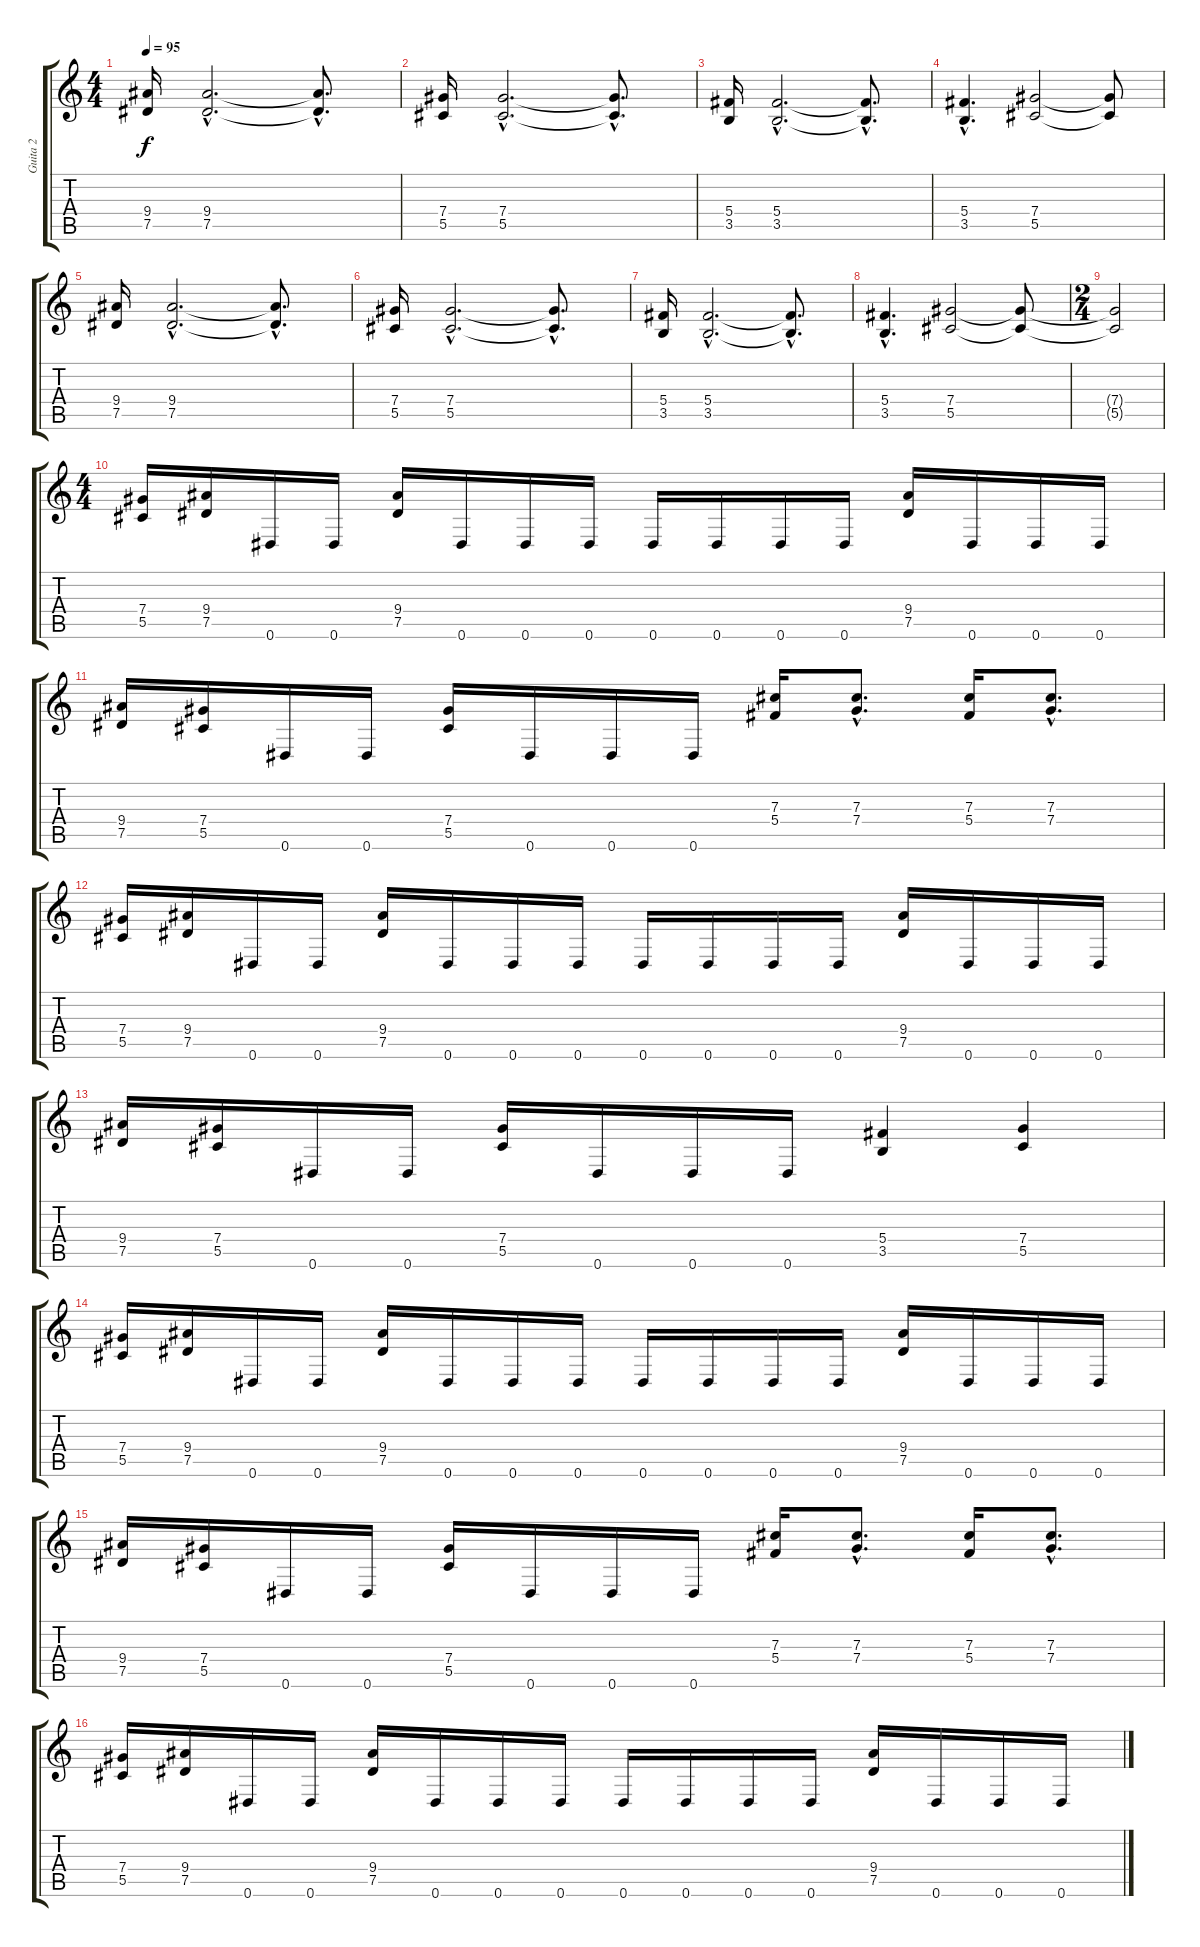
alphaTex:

\track ("Guita 2" "Guita 2") {instrument overdrivenguitar}
\staff {score tabs}
\tuning (Eb4 Bb3 Gb3 Db3 Ab2 Eb2) {hide}
\ts (4 4)
\tempo 95
\clef g2
\ks c
(9.4 7.5).16{dy f instrument overdrivenguitar} (9.4{hac} 7.5{hac}).2{d} (9.4{hac t} 7.5{hac t}).8{d} |
(7.4 5.5).16 (7.4{hac} 5.5{hac}).2{d} (7.4{hac t} 5.5{hac t}).8{d} |
(5.4 3.5).16 (5.4{hac} 3.5{hac}).2{d} (5.4{hac t} 3.5{hac t}).8{d} |
(5.4{hac} 3.5{hac}).4{d} (7.4 5.5).2 (7.4{t} 5.5{t}).8 |
(9.4 7.5).16 (9.4{hac} 7.5{hac}).2{d} (9.4{hac t} 7.5{hac t}).8{d} |
(7.4 5.5).16 (7.4{hac} 5.5{hac}).2{d} (7.4{hac t} 5.5{hac t}).8{d} |
(5.4 3.5).16 (5.4{hac} 3.5{hac}).2{d} (5.4{hac t} 3.5{hac t}).8{d} |
(5.4{hac} 3.5{hac}).4{d} (7.4 5.5).2 (7.4{t} 5.5{t}).8 |
\ts (2 4)
(7.4{t} 5.5{t}).2 |
\ts (4 4)
(7.4 5.5).16 (9.4 7.5).16 0.6.16 0.6.16 (9.4 7.5).16 0.6.16 0.6.16 0.6.16 0.6.16 0.6.16 0.6.16 0.6.16 (9.4 7.5).16 0.6.16 0.6.16 0.6.16 |
(9.4 7.5).16 (7.4 5.5).16 0.6.16 0.6.16 (7.4 5.5).16 0.6.16 0.6.16 0.6.16 (7.3 5.4).16 (7.3{hac} 7.4{hac}).8{d} (7.3 5.4).16 (7.3{hac} 7.4{hac}).8{d} |
(7.4 5.5).16 (9.4 7.5).16 0.6.16 0.6.16 (9.4 7.5).16 0.6.16 0.6.16 0.6.16 0.6.16 0.6.16 0.6.16 0.6.16 (9.4 7.5).16 0.6.16 0.6.16 0.6.16 |
(9.4 7.5).16 (7.4 5.5).16 0.6.16 0.6.16 (7.4 5.5).16 0.6.16 0.6.16 0.6.16 (5.4 3.5).4 (7.4 5.5).4 |
(7.4 5.5).16 (9.4 7.5).16 0.6.16 0.6.16 (9.4 7.5).16 0.6.16 0.6.16 0.6.16 0.6.16 0.6.16 0.6.16 0.6.16 (9.4 7.5).16 0.6.16 0.6.16 0.6.16 |
(9.4 7.5).16 (7.4 5.5).16 0.6.16 0.6.16 (7.4 5.5).16 0.6.16 0.6.16 0.6.16 (7.3 5.4).16 (7.3{hac} 7.4{hac}).8{d} (7.3 5.4).16 (7.3{hac} 7.4{hac}).8{d} |
(7.4 5.5).16 (9.4 7.5).16 0.6.16 0.6.16 (9.4 7.5).16 0.6.16 0.6.16 0.6.16 0.6.16 0.6.16 0.6.16 0.6.16 (9.4 7.5).16 0.6.16 0.6.16 0.6.16
